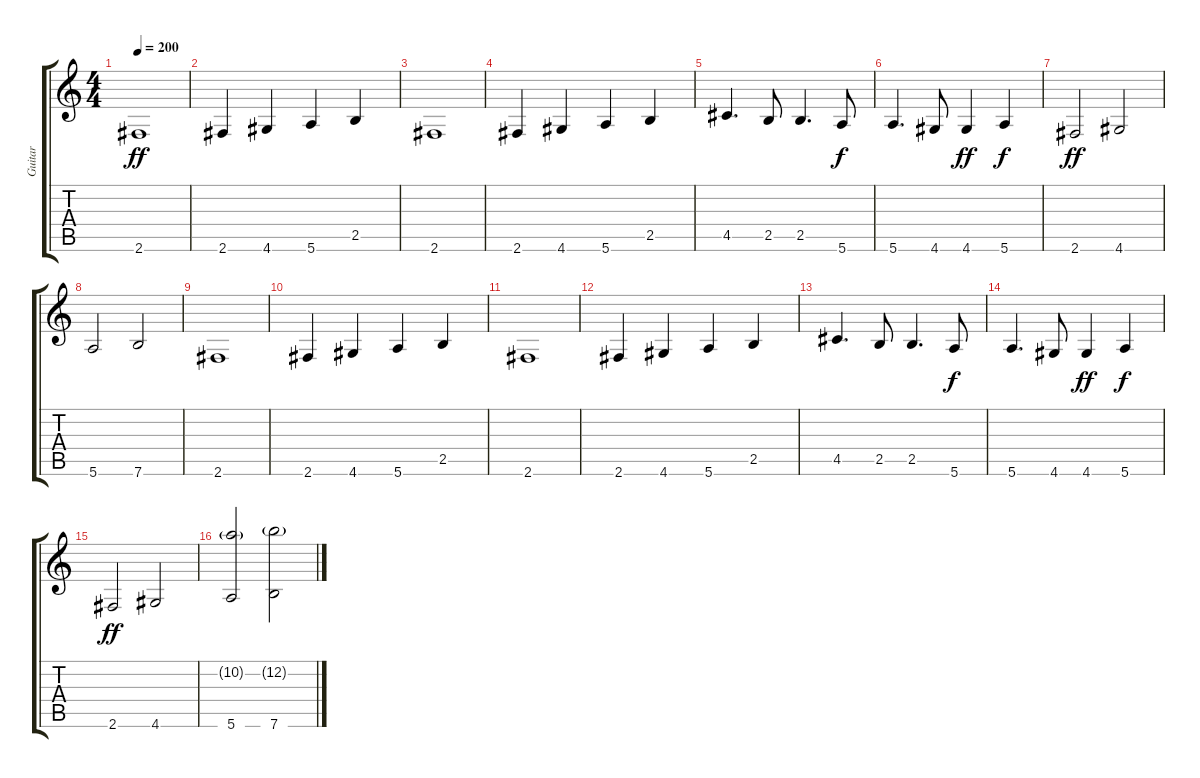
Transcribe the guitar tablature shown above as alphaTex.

\track ("Guitar" "Guitar") {instrument overdrivenguitar}
\staff {score tabs}
\tuning (E4 B3 G3 D3 A2 E2) {hide}
\ts (4 4)
\tempo 200
\clef g2
\ks c
2.6.1{dy ff} |
2.6.4 4.6.4 5.6.4 2.5.4 |
2.6.1 |
2.6.4 4.6.4 5.6.4 2.5.4 |
4.5.4{d} 2.5.8 2.5.4{d} 5.6.8{dy f} |
5.6.4{d} 4.6.8 4.6.4{dy ff} 5.6.4{dy f} |
2.6.2{dy ff} 4.6.2 |
5.6.2 7.6.2 |
2.6.1 |
2.6.4 4.6.4 5.6.4 2.5.4 |
2.6.1 |
2.6.4 4.6.4 5.6.4 2.5.4 |
4.5.4{d} 2.5.8 2.5.4{d} 5.6.8{dy f} |
5.6.4{d} 4.6.8 4.6.4{dy ff} 5.6.4{dy f} |
2.6.2{dy ff} 4.6.2 |
(10.2{g} 5.6).2 (12.2{g} 7.6).2
